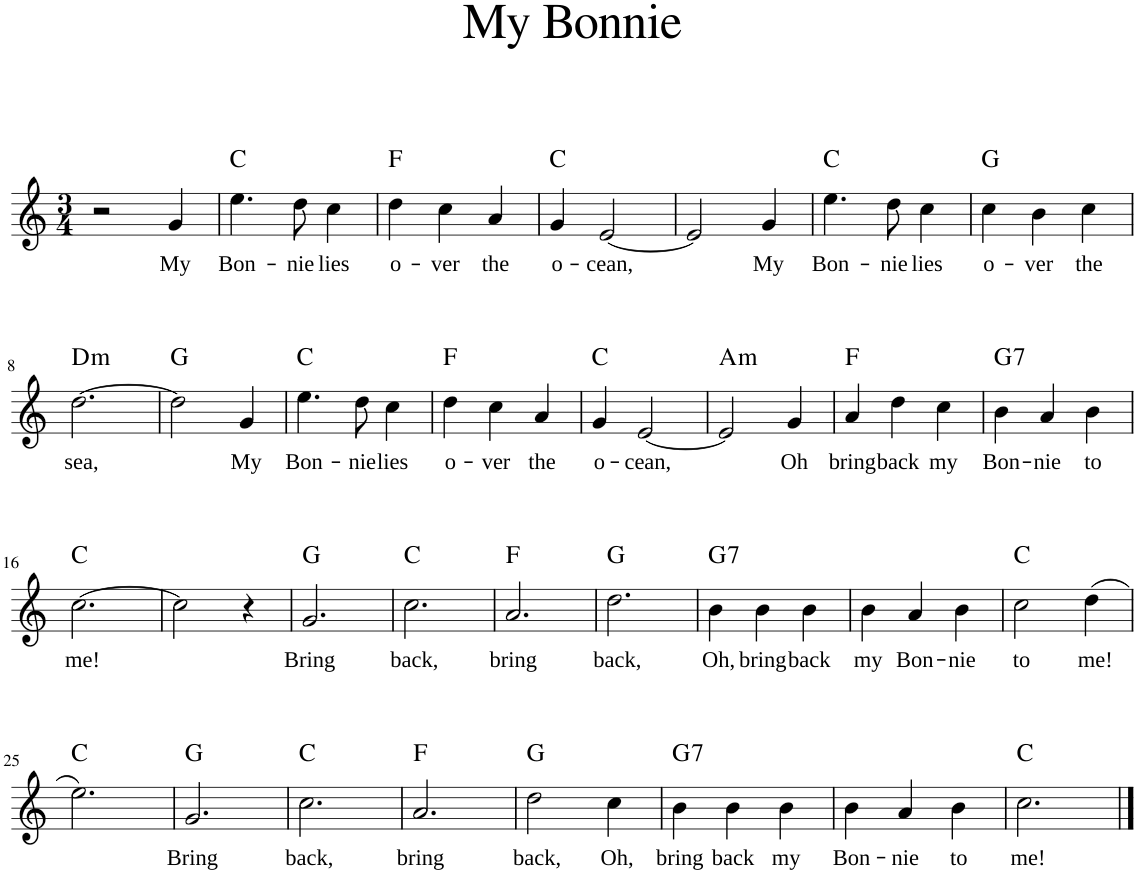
**kern	**text	**harte
*part1	*part1	*part1
*staff1	*staff1	*
*I"Piano	*	*
*I'Pno	*	*
*clefG2	*	*
*k[]	*	*
*M3/4	*	*
=1	=1	=1
2r	.	.
!	!LO:LY:b	!
4g/	My	.
=2	=2	=2
!	!LO:LY:b	!LO:H:kt=N.C.
4.ee\	Bon-	N
!	!LO:LY:b	!
8dd\	-nie	.
!	!LO:LY:b	!
4cc\	lies	.
=3	=3	=3
!	!LO:LY:b	!LO:H:kt=N.C.
4dd\	o-	N
!	!LO:LY:b	!
4cc\	-ver	.
!	!LO:LY:b	!
4a/	the	.
=4	=4	=4
!	!LO:LY:b	!LO:H:kt=N.C.
4g/	o-	N
!	!LO:LY:b	!
[2e/	-cean,	.
=5	=5	=5
2e/]	.	.
!	!LO:LY:b	!
4g/	My	.
=6	=6	=6
!	!LO:LY:b	!LO:H:kt=N.C.
4.ee\	Bon-	N
!	!LO:LY:b	!
8dd\	-nie	.
!	!LO:LY:b	!
4cc\	lies	.
=7	=7	=7
!	!LO:LY:b	!LO:H:kt=N.C.
4cc\	o-	N
!	!LO:LY:b	!
4b\	-ver	.
!	!LO:LY:b	!
4cc\	the	.
!!LO:LB:g=z
=8	=8	=8
!	!LO:LY:b	!LO:H:kt=m
[2.dd\	sea,	D:min
=9	=9	=9
!	!	!LO:H:kt=N.C.
2dd\]	.	N
!	!LO:LY:b	!
4g/	My	.
=10	=10	=10
!	!LO:LY:b	!LO:H:kt=N.C.
4.ee\	Bon-	N
!	!LO:LY:b	!
8dd\	-nie	.
!	!LO:LY:b	!
4cc\	lies	.
=11	=11	=11
!	!LO:LY:b	!LO:H:kt=N.C.
4dd\	o-	N
!	!LO:LY:b	!
4cc\	-ver	.
!	!LO:LY:b	!
4a/	the	.
=12	=12	=12
!	!LO:LY:b	!LO:H:kt=N.C.
4g/	o-	N
!	!LO:LY:b	!
[2e/	-cean,	.
=13	=13	=13
!	!	!LO:H:kt=m
2e/]	.	A:min
!	!LO:LY:b	!
4g/	Oh	.
=14	=14	=14
!	!LO:LY:b	!LO:H:kt=N.C.
4a/	bring	N
!	!LO:LY:b	!
4dd\	back	.
!	!LO:LY:b	!
4cc\	my	.
=15	=15	=15
!	!LO:LY:b	!LO:H:kt=7
4b\	Bon-	G:7
!	!LO:LY:b	!
4a/	-nie	.
!	!LO:LY:b	!
4b\	to	.
!!LO:LB:g=z
=16	=16	=16
!	!LO:LY:b	!LO:H:kt=N.C.
[2.cc\	me!	N
=17	=17	=17
2cc\]	.	.
4r	.	.
=18	=18	=18
!	!LO:LY:b	!LO:H:kt=N.C.
2.g/	Bring	N
=19	=19	=19
!	!LO:LY:b	!LO:H:kt=N.C.
2.cc\	back,	N
=20	=20	=20
!	!LO:LY:b	!LO:H:kt=N.C.
2.a/	bring	N
=21	=21	=21
!	!LO:LY:b	!LO:H:kt=N.C.
2.dd\	back,	N
=22	=22	=22
!	!LO:LY:b	!LO:H:kt=7
4b\	Oh,	G:7
!	!LO:LY:b	!
4b\	bring	.
!	!LO:LY:b	!
4b\	back	.
=23	=23	=23
!	!LO:LY:b	!
4b\	my	.
!	!LO:LY:b	!
4a/	Bon-	.
!	!LO:LY:b	!
4b\	-nie	.
=24	=24	=24
!	!LO:LY:b	!LO:H:kt=N.C.
2cc\	to	N
!	!LO:LY:b	!
(4dd\	me!	.
!!LO:LB:g=z
=25	=25	=25
!	!	!LO:H:kt=N.C.
2.ee\)	.	N
=26	=26	=26
!	!LO:LY:b	!LO:H:kt=N.C.
2.g/	Bring	N
=27	=27	=27
!	!LO:LY:b	!LO:H:kt=N.C.
2.cc\	back,	N
=28	=28	=28
!	!LO:LY:b	!LO:H:kt=N.C.
2.a/	bring	N
=29	=29	=29
!	!LO:LY:b	!LO:H:kt=N.C.
2dd\	back,	N
!	!LO:LY:b	!
4cc\	Oh,	.
=30	=30	=30
!	!LO:LY:b	!LO:H:kt=7
4b\	bring	G:7
!	!LO:LY:b	!
4b\	back	.
!	!LO:LY:b	!
4b\	my	.
=31	=31	=31
!	!LO:LY:b	!
4b\	Bon-	.
!	!LO:LY:b	!
4a/	-nie	.
!	!LO:LY:b	!
4b\	to	.
=32	=32	=32
!	!LO:LY:b	!LO:H:kt=N.C.
2.cc\	me!	N
==	==	==
*-	*-	*-
